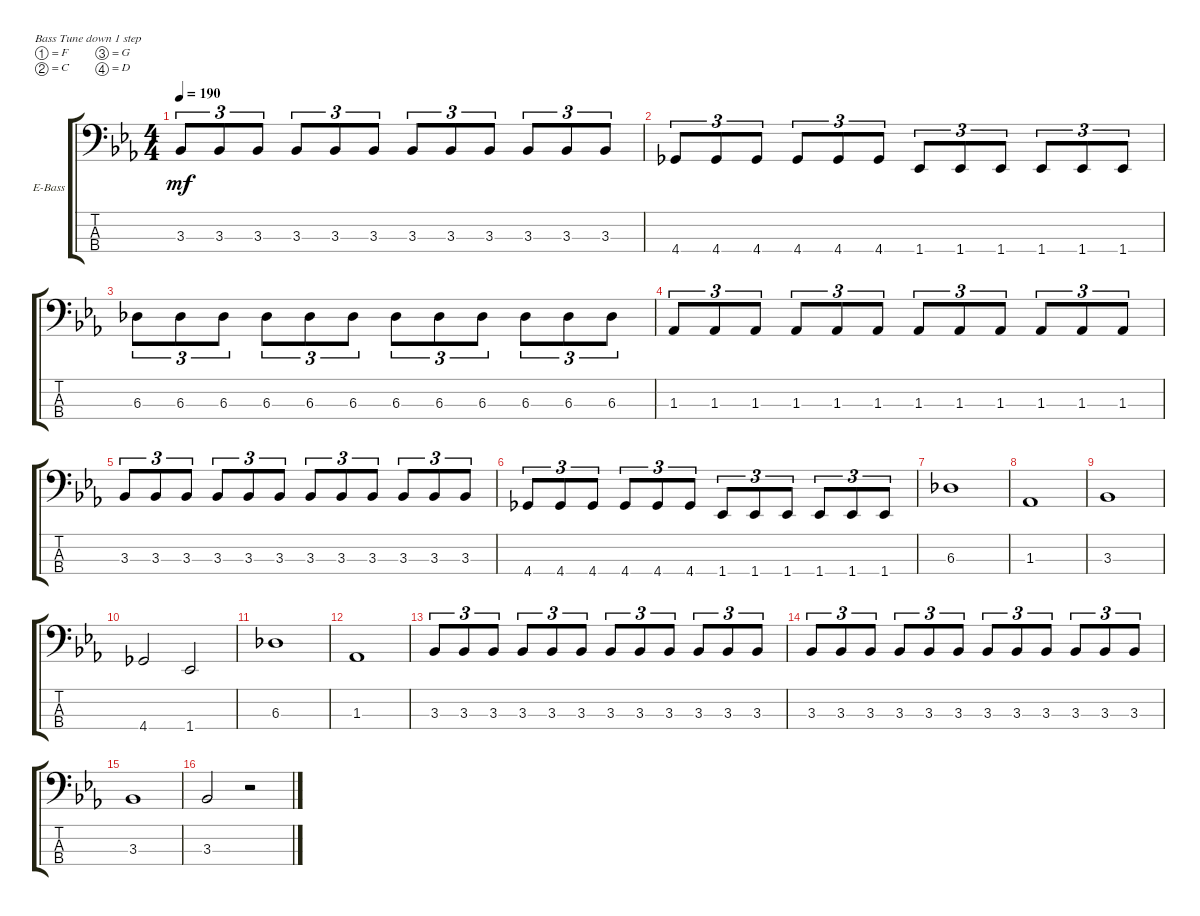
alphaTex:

\defaultSystemsLayout 4
\bracketExtendMode groupsimilarinstruments
\firstSystemTrackNameOrientation horizontal
\otherSystemsTrackNameOrientation horizontal
\track ("Electric Bass" "E-Bass") {instrument electricbassfinger}
\staff {score tabs}
\tuning (F2 C2 G1 D1)
\ts (4 4)
\tempo 190
\clef f4
\ks cminor
3.3.8{tu (3 2) dy mf} 3.3.8{tu (3 2)} 3.3.8{tu (3 2)} 3.3.8{tu (3 2)} 3.3.8{tu (3 2)} 3.3.8{tu (3 2)} 3.3.8{tu (3 2)} 3.3.8{tu (3 2)} 3.3.8{tu (3 2)} 3.3.8{tu (3 2)} 3.3.8{tu (3 2)} 3.3.8{tu (3 2)} |
4.4.8{tu (3 2)} 4.4.8{tu (3 2)} 4.4.8{tu (3 2)} 4.4.8{tu (3 2)} 4.4.8{tu (3 2)} 4.4.8{tu (3 2)} 1.4.8{tu (3 2)} 1.4.8{tu (3 2)} 1.4.8{tu (3 2)} 1.4.8{tu (3 2)} 1.4.8{tu (3 2)} 1.4.8{tu (3 2)} |
6.3.8{tu (3 2)} 6.3.8{tu (3 2)} 6.3.8{tu (3 2)} 6.3.8{tu (3 2)} 6.3.8{tu (3 2)} 6.3.8{tu (3 2)} 6.3.8{tu (3 2)} 6.3.8{tu (3 2)} 6.3.8{tu (3 2)} 6.3.8{tu (3 2)} 6.3.8{tu (3 2)} 6.3.8{tu (3 2)} |
1.3.8{tu (3 2)} 1.3.8{tu (3 2)} 1.3.8{tu (3 2)} 1.3.8{tu (3 2)} 1.3.8{tu (3 2)} 1.3.8{tu (3 2)} 1.3.8{tu (3 2)} 1.3.8{tu (3 2)} 1.3.8{tu (3 2)} 1.3.8{tu (3 2)} 1.3.8{tu (3 2)} 1.3.8{tu (3 2)} |
3.3.8{tu (3 2)} 3.3.8{tu (3 2)} 3.3.8{tu (3 2)} 3.3.8{tu (3 2)} 3.3.8{tu (3 2)} 3.3.8{tu (3 2)} 3.3.8{tu (3 2)} 3.3.8{tu (3 2)} 3.3.8{tu (3 2)} 3.3.8{tu (3 2)} 3.3.8{tu (3 2)} 3.3.8{tu (3 2)} |
4.4.8{tu (3 2)} 4.4.8{tu (3 2)} 4.4.8{tu (3 2)} 4.4.8{tu (3 2)} 4.4.8{tu (3 2)} 4.4.8{tu (3 2)} 1.4.8{tu (3 2)} 1.4.8{tu (3 2)} 1.4.8{tu (3 2)} 1.4.8{tu (3 2)} 1.4.8{tu (3 2)} 1.4.8{tu (3 2)} |
6.3.1 |
1.3.1 |
3.3.1 |
4.4.2 1.4.2 |
6.3.1 |
1.3.1 |
3.3.8{tu (3 2)} 3.3.8{tu (3 2)} 3.3.8{tu (3 2)} 3.3.8{tu (3 2)} 3.3.8{tu (3 2)} 3.3.8{tu (3 2)} 3.3.8{tu (3 2)} 3.3.8{tu (3 2)} 3.3.8{tu (3 2)} 3.3.8{tu (3 2)} 3.3.8{tu (3 2)} 3.3.8{tu (3 2)} |
3.3.8{tu (3 2)} 3.3.8{tu (3 2)} 3.3.8{tu (3 2)} 3.3.8{tu (3 2)} 3.3.8{tu (3 2)} 3.3.8{tu (3 2)} 3.3.8{tu (3 2)} 3.3.8{tu (3 2)} 3.3.8{tu (3 2)} 3.3.8{tu (3 2)} 3.3.8{tu (3 2)} 3.3.8{tu (3 2)} |
3.3.1 |
3.3.2 r.2
